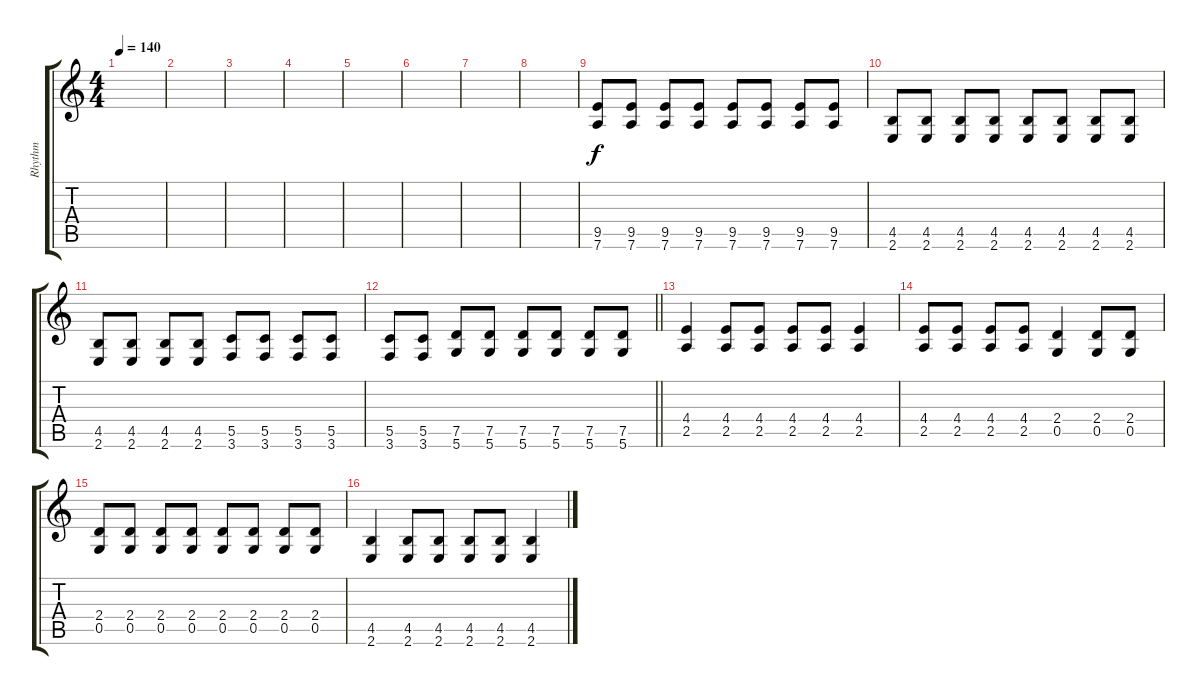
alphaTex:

\track ("Rhythm" "Rhythm") {instrument distortionguitar}
\staff {score tabs}
\tuning (D4 A3 F3 C3 G2 D2) {hide}
\ts (4 4)
\tempo 140
\clef g2
\ks c
|
|
|
|
|
|
|
|
(9.5 7.6).8{volume 16} (9.5 7.6).8 (9.5 7.6).8 (9.5 7.6).8 (9.5 7.6).8 (9.5 7.6).8 (9.5 7.6).8 (9.5 7.6).8 |
(4.5 2.6).8 (4.5 2.6).8 (4.5 2.6).8 (4.5 2.6).8 (4.5 2.6).8 (4.5 2.6).8 (4.5 2.6).8 (4.5 2.6).8 |
(4.5 2.6).8 (4.5 2.6).8 (4.5 2.6).8 (4.5 2.6).8 (5.5 3.6).8 (5.5 3.6).8 (5.5 3.6).8 (5.5 3.6).8 |
\barLineRight lightlight
(5.5 3.6).8 (5.5 3.6).8 (7.5 5.6).8 (7.5 5.6).8 (7.5 5.6).8 (7.5 5.6).8 (7.5 5.6).8 (7.5 5.6).8 |
\section ("" "")
(4.4 2.5).4 (4.4 2.5).8 (4.4 2.5).8 (4.4 2.5).8 (4.4 2.5).8 (4.4 2.5).4 |
(4.4 2.5).8 (4.4 2.5).8 (4.4 2.5).8 (4.4 2.5).8 (2.4 0.5).4 (2.4 0.5).8 (2.4 0.5).8 |
(2.4 0.5).8 (2.4 0.5).8 (2.4 0.5).8 (2.4 0.5).8 (2.4 0.5).8 (2.4 0.5).8 (2.4 0.5).8 (2.4 0.5).8 |
(4.5 2.6).4 (4.5 2.6).8 (4.5 2.6).8 (4.5 2.6).8 (4.5 2.6).8 (4.5 2.6).4
